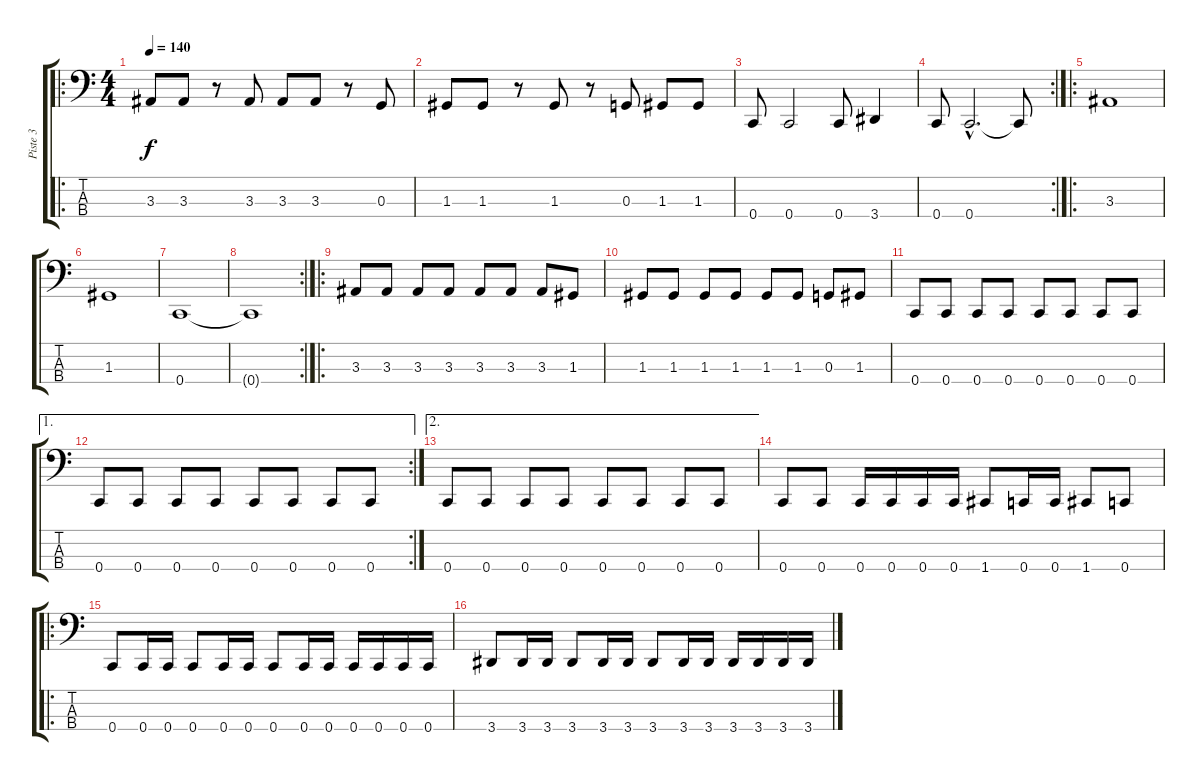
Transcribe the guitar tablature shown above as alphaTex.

\track ("Piste 3" "Piste 3") {instrument electricbasspick}
\staff {score tabs}
\tuning (F2 C2 G1 C1) {hide}
\ro
\ts (4 4)
\tempo 140
\clef f4
\ks c
3.3.8{dy f} 3.3.8 r.8 3.3.8 3.3.8 3.3.8 r.8 0.3.8 |
1.3.8 1.3.8 r.8 1.3.8 r.8 0.3.8 1.3.8 1.3.8 |
0.4.8 0.4.2 0.4.8 3.4.4 |
\rc 2
0.4.8 0.4{hac}.2{d} 0.4{t}.8 |
\ro
3.3.1 |
1.3.1 |
0.4.1 |
\rc 2
0.4{t}.1 |
\ro
3.3.8 3.3.8 3.3.8 3.3.8 3.3.8 3.3.8 3.3.8 1.3.8 |
1.3.8 1.3.8 1.3.8 1.3.8 1.3.8 1.3.8 0.3.8 1.3.8 |
0.4.8 0.4.8 0.4.8 0.4.8 0.4.8 0.4.8 0.4.8 0.4.8 |
\ae 1
\rc 2
0.4.8 0.4.8 0.4.8 0.4.8 0.4.8 0.4.8 0.4.8 0.4.8 |
\ae 2
0.4.8 0.4.8 0.4.8 0.4.8 0.4.8 0.4.8 0.4.8 0.4.8 |
0.4.8 0.4.8 0.4.16 0.4.16 0.4.16 0.4.16 1.4.8 0.4.16 0.4.16 1.4.8 0.4.8 |
\ro
0.4.8 0.4.16 0.4.16 0.4.8 0.4.16 0.4.16 0.4.8 0.4.16 0.4.16 0.4.16 0.4.16 0.4.16 0.4.16 |
3.4.8 3.4.16 3.4.16 3.4.8 3.4.16 3.4.16 3.4.8 3.4.16 3.4.16 3.4.16 3.4.16 3.4.16 3.4.16
